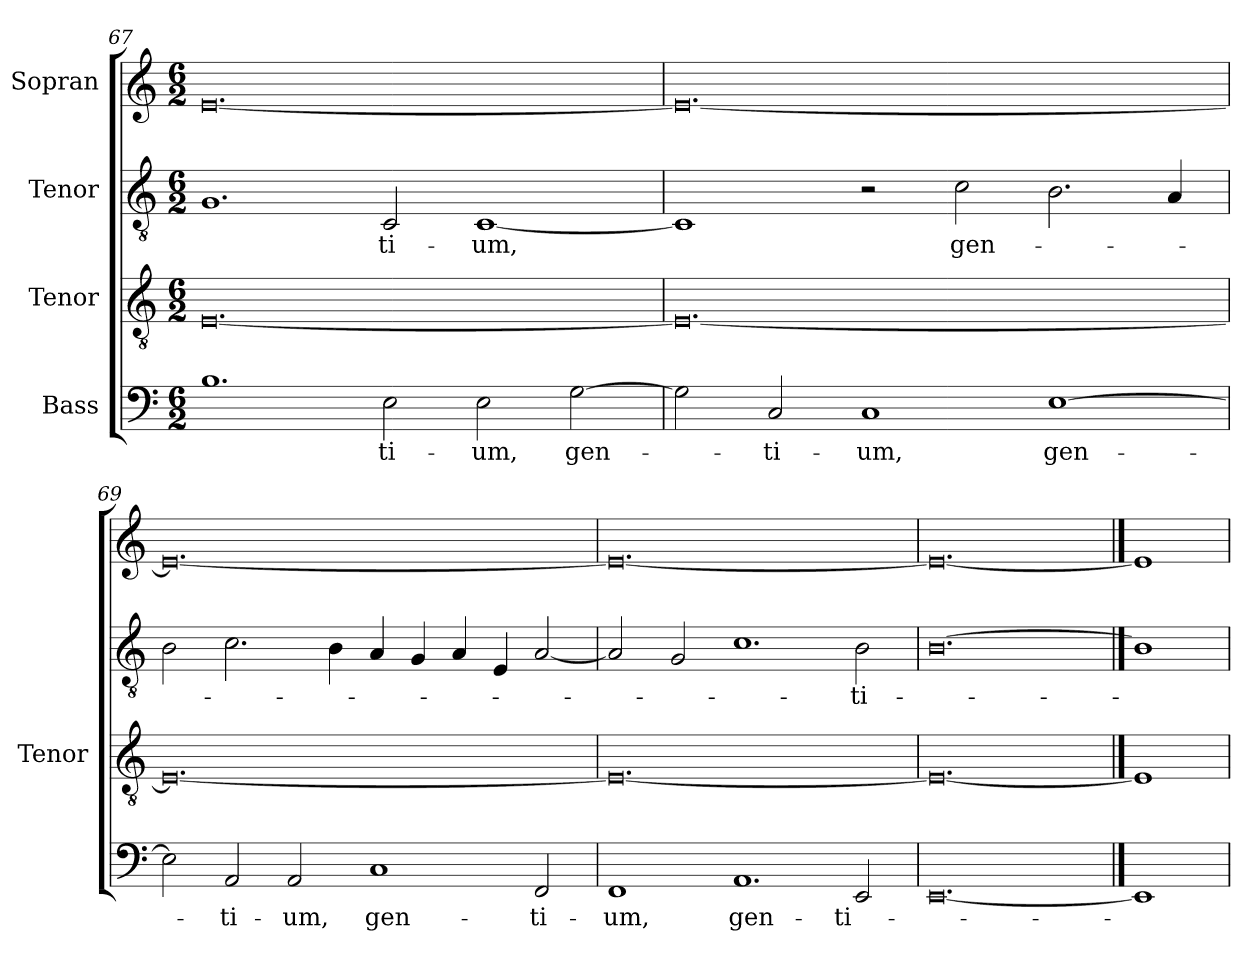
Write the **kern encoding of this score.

**kern	**text	**kern	**kern	**text	**kern
*part4	*part4	*part3	*part2	*part2	*part1
*staff4	*staff4	*staff3	*staff2	*staff2	*staff1
*I"Bass	*	*I"Tenor	*I"Tenor	*	*I"Sopran
*	*	*I'Tenor	*	*	*
*clefF4	*	*clefGv2	*clefGv2	*	*clefG2
*	*	*ITrd7c12	*ITrd7c12	*	*
*k[]	*	*k[]	*k[]	*	*k[]
*M6/2	*	*M6/2	*M6/2	*	*M6/2
=67	=67	=67	=67	=67	=67
1.Bi	.	[<0.EEi	1.GGi	.	[<0.ei
!	!LO:LY:b:color=#000000	!	!	!	!
!	!	!	!	!LO:LY:b:color=#000000	!
2Ei\	-ti-	.	2CCi/	-ti-	.
!	!LO:LY:b:color=#000000	!	!	!	!
!	!	!	!	!LO:LY:b:color=#000000	!
2Ei\	-um,	.	[<1CCi	-um,	.
!	!LO:LY:b:color=#000000	!	!	!	!
[>2Gi\	gen-	.	.	.	.
=68	=68	=68	=68	=68	=68
2Gi\]	.	0.EEi_<	1CCi]	.	0.ei_<
!	!LO:LY:b:color=#000000	!	!	!	!
2Ci/	-ti-	.	.	.	.
!	!LO:LY:b:color=#000000	!	!	!	!
1Ci	-um,	.	2r	.	.
!	!	!	!	!LO:LY:b:color=#000000	!
.	.	.	2Ci\	gen-	.
!	!LO:LY:b:color=#000000	!	!	!	!
[>1Ei	gen-	.	2.BBi\	.	.
.	.	.	4AAi/	.	.
=69	=69	=69	=69	=69	=69
2Ei\]	.	0.EEi_<	2BBi\	.	0.ei_<
!	!LO:LY:b:color=#000000	!	!	!	!
2AAi/	-ti-	.	2.Ci\	.	.
!	!LO:LY:b:color=#000000	!	!	!	!
2AAi/	-um,	.	.	.	.
.	.	.	4BBi\	.	.
!	!LO:LY:b:color=#000000	!	!	!	!
1Ci	gen-	.	4AAi/	.	.
.	.	.	4GGi/	.	.
.	.	.	4AAi/	.	.
.	.	.	4EEi/	.	.
!	!LO:LY:b:color=#000000	!	!	!	!
2FFi/	-ti-	.	[<2AAi/	.	.
=70	=70	=70	=70	=70	=70
!	!LO:LY:b:color=#000000	!	!	!	!
1FFi	-um,	0.EEi_<	2AAi/]	.	0.ei_<
.	.	.	2GGi/	.	.
!	!LO:LY:b:color=#000000	!	!	!	!
1.AAi	gen-	.	1.Ci	.	.
!	!LO:LY:b:color=#000000	!	!	!	!
!	!	!	!	!LO:LY:b:color=#000000	!
2EEi/	-ti-	.	2BBi\	-ti-	.
=71	=71	=71	=71	=71	=71
[0.EEi	.	0.EEi_<	[0.BBi	.	0.ei_<
==72	==72	==72	==72	==72	==72
1EEi]	.	1EEi]	1BBi]	.	1ei]
=	=	=	=	=	=
*-	*-	*-	*-	*-	*-
